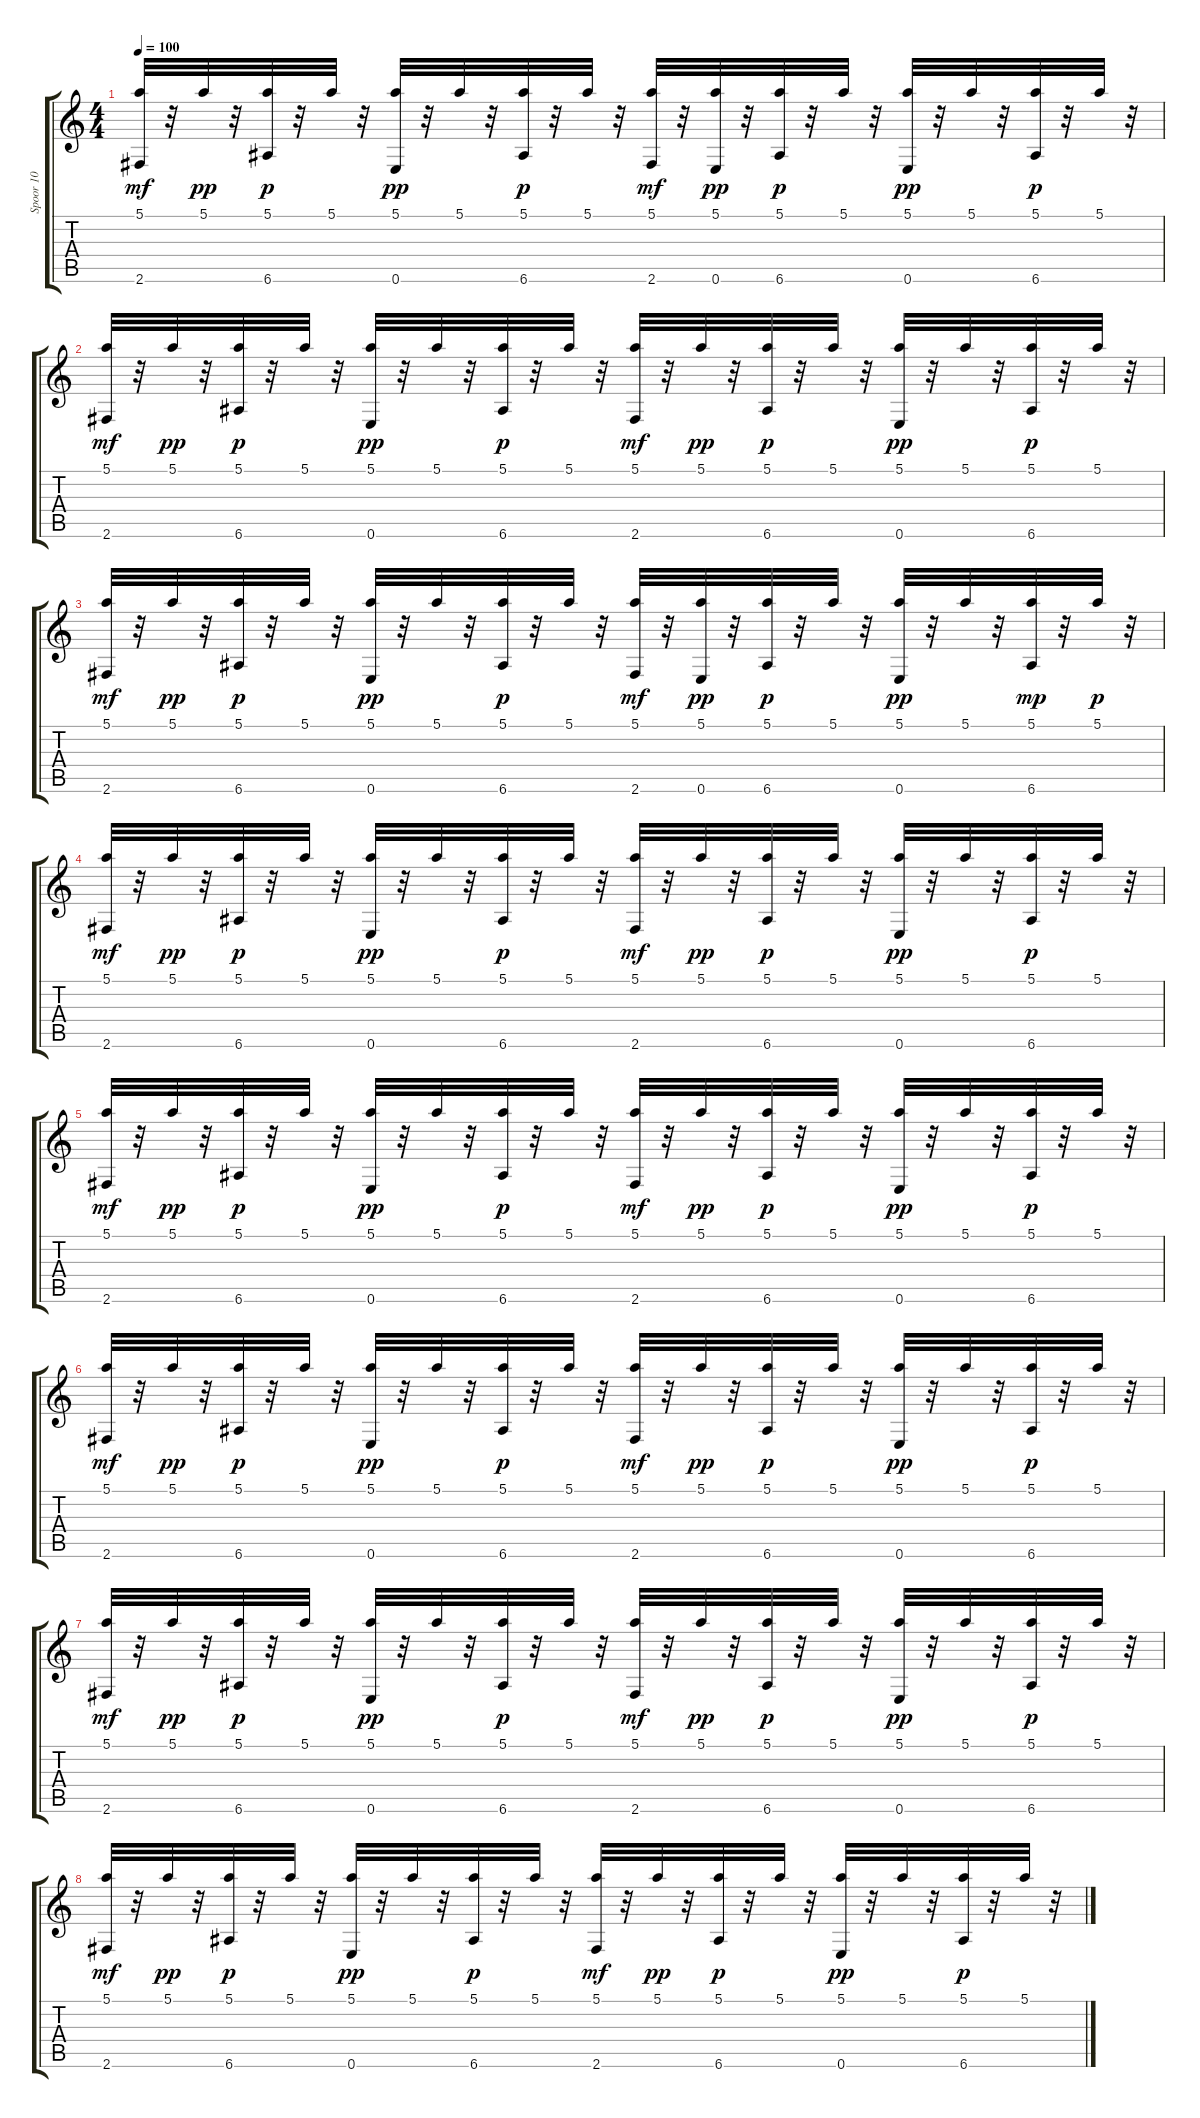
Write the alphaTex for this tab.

\track ("Spoor 10" "Spoor 10") {instrument acousticguitarsteel}
\staff {score tabs}
\tuning (E4 B3 G3 D3 A2 E2) {hide}
\ts (4 4)
\tempo 100
\clef g2
\ks c
(5.1 2.6).32{dy mf} r.32 5.1.32{dy pp} r.32 (5.1 6.6).32{dy p} r.32 5.1.32 r.32 (5.1 0.6).32{dy pp} r.32 5.1.32 r.32 (5.1 6.6).32{dy p} r.32 5.1.32 r.32 (5.1 2.6).32{dy mf} r.32 (5.1 0.6).32{dy pp} r.32 (5.1 6.6).32{dy p} r.32 5.1.32 r.32 (5.1 0.6).32{dy pp} r.32 5.1.32 r.32 (5.1 6.6).32{dy p} r.32 5.1.32 r.32 |
(5.1 2.6).32{dy mf} r.32 5.1.32{dy pp} r.32 (5.1 6.6).32{dy p} r.32 5.1.32 r.32 (5.1 0.6).32{dy pp} r.32 5.1.32 r.32 (5.1 6.6).32{dy p} r.32 5.1.32 r.32 (5.1 2.6).32{dy mf} r.32 5.1.32{dy pp} r.32 (5.1 6.6).32{dy p} r.32 5.1.32 r.32 (5.1 0.6).32{dy pp} r.32 5.1.32 r.32 (5.1 6.6).32{dy p} r.32 5.1.32 r.32 |
(5.1 2.6).32{dy mf} r.32 5.1.32{dy pp} r.32 (5.1 6.6).32{dy p} r.32 5.1.32 r.32 (5.1 0.6).32{dy pp} r.32 5.1.32 r.32 (5.1 6.6).32{dy p} r.32 5.1.32 r.32 (5.1 2.6).32{dy mf} r.32 (5.1 0.6).32{dy pp} r.32 (5.1 6.6).32{dy p} r.32 5.1.32 r.32 (5.1 0.6).32{dy pp} r.32 5.1.32 r.32 (5.1 6.6).32{dy mp} r.32 5.1.32{dy p} r.32 |
(5.1 2.6).32{dy mf} r.32 5.1.32{dy pp} r.32 (5.1 6.6).32{dy p} r.32 5.1.32 r.32 (5.1 0.6).32{dy pp} r.32 5.1.32 r.32 (5.1 6.6).32{dy p} r.32 5.1.32 r.32 (5.1 2.6).32{dy mf} r.32 5.1.32{dy pp} r.32 (5.1 6.6).32{dy p} r.32 5.1.32 r.32 (5.1 0.6).32{dy pp} r.32 5.1.32 r.32 (5.1 6.6).32{dy p} r.32 5.1.32 r.32 |
(5.1 2.6).32{dy mf} r.32 5.1.32{dy pp} r.32 (5.1 6.6).32{dy p} r.32 5.1.32 r.32 (5.1 0.6).32{dy pp} r.32 5.1.32 r.32 (5.1 6.6).32{dy p} r.32 5.1.32 r.32 (5.1 2.6).32{dy mf} r.32 5.1.32{dy pp} r.32 (5.1 6.6).32{dy p} r.32 5.1.32 r.32 (5.1 0.6).32{dy pp} r.32 5.1.32 r.32 (5.1 6.6).32{dy p} r.32 5.1.32 r.32 |
(5.1 2.6).32{dy mf} r.32 5.1.32{dy pp} r.32 (5.1 6.6).32{dy p} r.32 5.1.32 r.32 (5.1 0.6).32{dy pp} r.32 5.1.32 r.32 (5.1 6.6).32{dy p} r.32 5.1.32 r.32 (5.1 2.6).32{dy mf} r.32 5.1.32{dy pp} r.32 (5.1 6.6).32{dy p} r.32 5.1.32 r.32 (5.1 0.6).32{dy pp} r.32 5.1.32 r.32 (5.1 6.6).32{dy p} r.32 5.1.32 r.32 |
(5.1 2.6).32{dy mf} r.32 5.1.32{dy pp} r.32 (5.1 6.6).32{dy p} r.32 5.1.32 r.32 (5.1 0.6).32{dy pp} r.32 5.1.32 r.32 (5.1 6.6).32{dy p} r.32 5.1.32 r.32 (5.1 2.6).32{dy mf} r.32 5.1.32{dy pp} r.32 (5.1 6.6).32{dy p} r.32 5.1.32 r.32 (5.1 0.6).32{dy pp} r.32 5.1.32 r.32 (5.1 6.6).32{dy p} r.32 5.1.32 r.32 |
(5.1 2.6).32{dy mf} r.32 5.1.32{dy pp} r.32 (5.1 6.6).32{dy p} r.32 5.1.32 r.32 (5.1 0.6).32{dy pp} r.32 5.1.32 r.32 (5.1 6.6).32{dy p} r.32 5.1.32 r.32 (5.1 2.6).32{dy mf} r.32 5.1.32{dy pp} r.32 (5.1 6.6).32{dy p} r.32 5.1.32 r.32 (5.1 0.6).32{dy pp} r.32 5.1.32 r.32 (5.1 6.6).32{dy p} r.32 5.1.32 r.32
